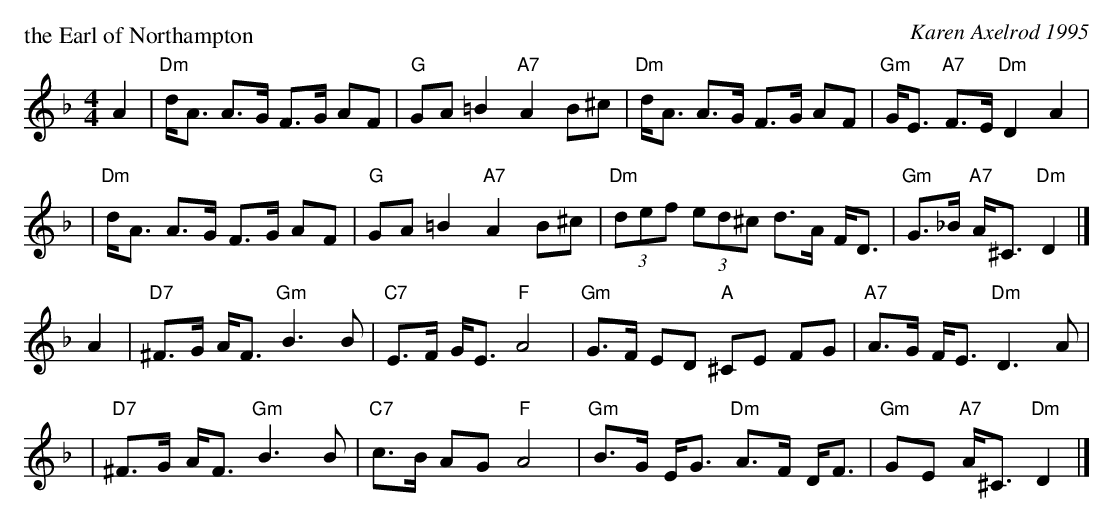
X:1
P: the Earl of Northampton
C: Karen Axelrod 1995
M: 4/4
L: 1/8
K: Dm
A2 \
| "Dm"d<A A>G F>G AF | "G"GA =B2 "A7"A2B^c | "Dm"d<A A>G F>G AF | "Gm"G<E "A7"F>E "Dm"D2A2 |
| "Dm"d<A A>G F>G AF | "G"GA =B2 "A7"A2B^c | "Dm"(3def (3ed^c d>A F<D | "Gm"G>_B "A7"A<^C "Dm"D2 |]
A2 \
| "D7"^F>G A<F "Gm"B3 B | "C7"E>F G<E "F"A4 | "Gm"G>F ED "A"^CE FG | "A7"A>G F<E "Dm"D3 A |
| "D7"^F>G A<F "Gm"B3 B | "C7"c>B AG "F"A4 | "Gm"B>G E<G "Dm"A>F D<F | "Gm"GE "A7"A<^C "Dm"D2 |]
